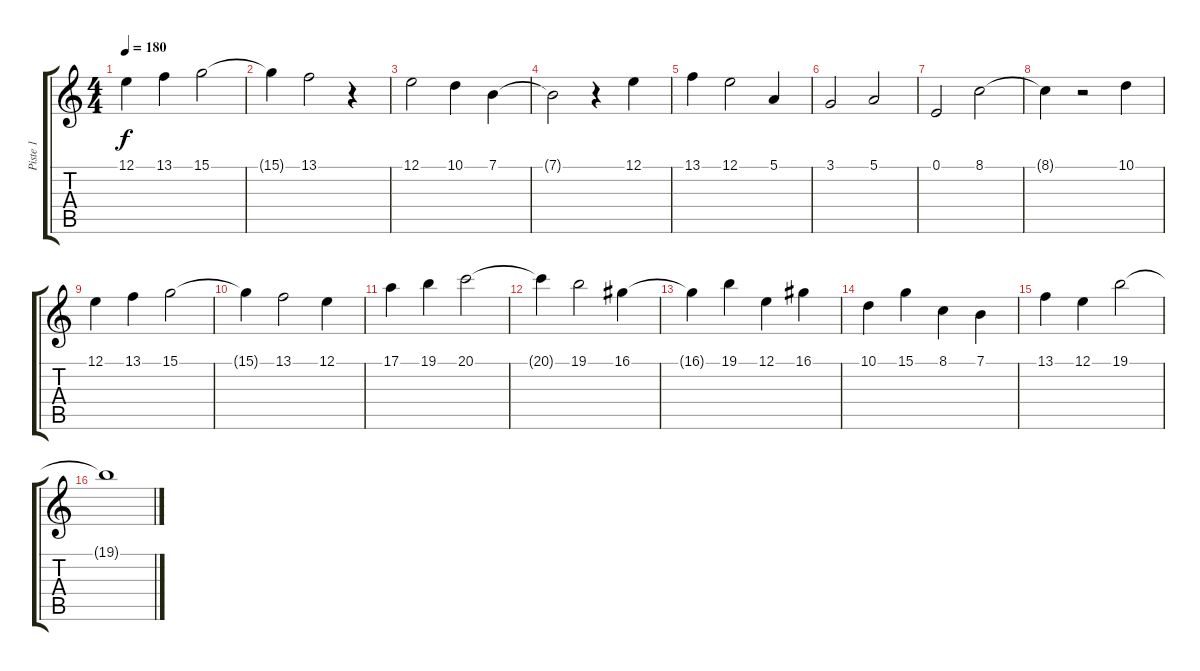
\track ("Piste 1" "Piste 1") {instrument acousticgrandpiano}
\staff {score tabs}
\tuning (E4 B3 G3 D3 A2 E2) {hide}
\ts (4 4)
\tempo 180
\clef g2
\ks c
12.1.4{dy f} 13.1.4 15.1.2 |
15.1{t}.4 13.1.2 r.4 |
12.1.2 10.1.4 7.1.4 |
7.1{t}.2 r.4 12.1.4 |
13.1.4 12.1.2 5.1.4 |
3.1.2 5.1.2 |
0.1.2 8.1.2 |
8.1{t}.4 r.2 10.1.4 |
12.1.4 13.1.4 15.1.2 |
15.1{t}.4 13.1.2 12.1.4 |
17.1.4 19.1.4 20.1.2 |
20.1{t}.4 19.1.2 16.1.4 |
16.1{t}.4 19.1.4 12.1.4 16.1.4 |
10.1.4 15.1.4 8.1.4 7.1.4 |
13.1.4 12.1.4 19.1.2 |
19.1{t}.1
